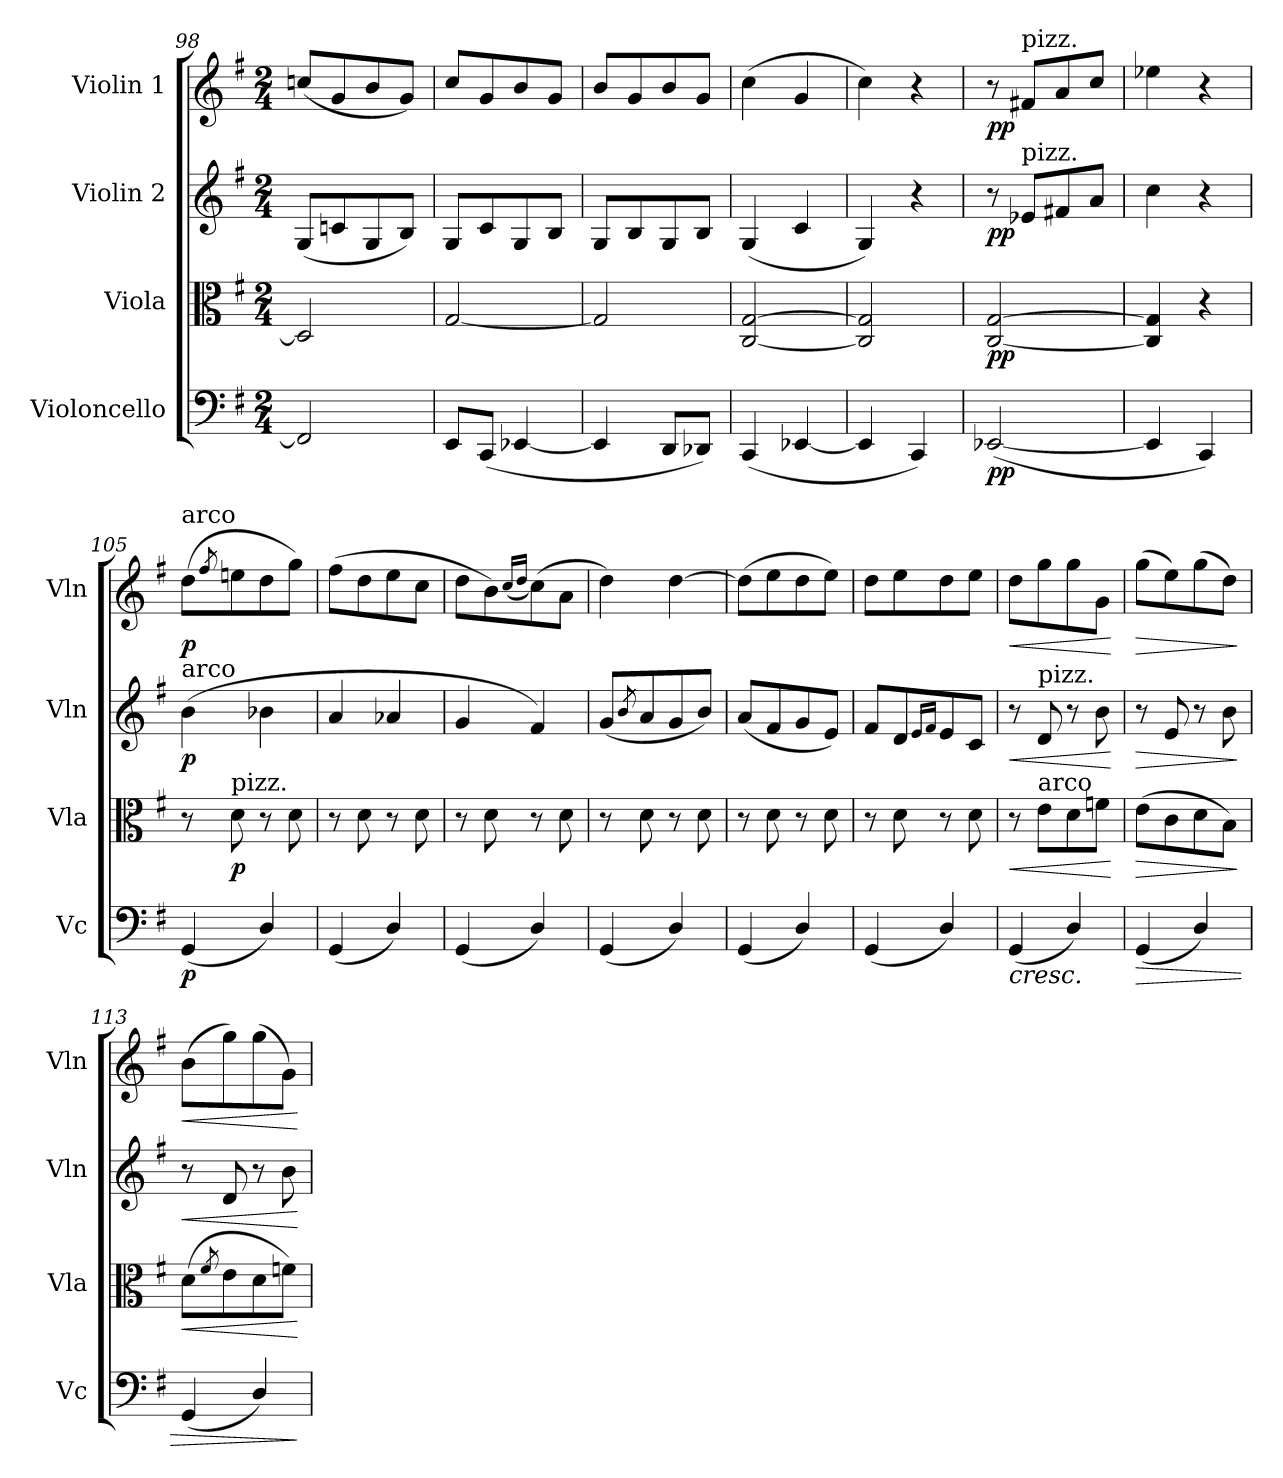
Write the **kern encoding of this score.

**kern	**dynam	**kern	**dynam	**kern	**dynam	**kern	**dynam
*part4	*part4	*part3	*part3	*part2	*part2	*part1	*part1
*staff4	*staff4	*staff3	*staff3	*staff2	*staff2	*staff1	*staff1
*I"Violoncello	*	*I"Viola	*	*I"Violin 2	*	*I"Violin 1	*
*I'Vc	*	*I'Vla	*	*I'Vln	*	*I'Vln	*
!!LO:PB:g=z
*clefF4	*	*clefC3	*	*clefG2	*	*clefG2	*
*k[f#]	*	*k[f#]	*	*k[f#]	*	*k[f#]	*
*M2/4	*	*M2/4	*	*M2/4	*	*M2/4	*
=98	=98	=98	=98	=98	=98	=98	=98
2FF/]	.	2D/]	.	(8G/L	.	(8ccn/L	.
.	.	.	.	8cn/	.	8g/	.
.	.	.	.	8G/	.	8b/	.
.	.	.	.	8B/J)	.	8g/J)	.
!!LO:LB:g=z
=99	=99	=99	=99	=99	=99	=99	=99
8EE/L	.	[2G/	.	8G/L	.	8cc/L	.
(<8CC/J	.	.	.	8c/	.	8g/	.
[<4EE-X/	.	.	.	8G/	.	8b/	.
.	.	.	.	8B/J	.	8g/J	.
=100	=100	=100	=100	=100	=100	=100	=100
4EE-/]	.	2G/]	.	8G/L	.	8b/L	.
.	.	.	.	8B/	.	8g/	.
8DD/L	.	.	.	8G/	.	8b/	.
8DD-X/J)	.	.	.	8B/J	.	8g/J	.
=101	=101	=101	=101	=101	=101	=101	=101
(<4CC/	.	[<2C/ [>2G/	.	(4G/	.	(4cc\	.
[4EE-X/	.	.	.	4c/	.	4g/	.
=102	=102	=102	=102	=102	=102	=102	=102
4EE-/]	.	2C/] 2G/]	.	4G/)	.	4cc\)	.
4CC/)	.	.	.	4r	.	4r	.
=103	=103	=103	=103	=103	=103	=103	=103
!	!LO:DY:b	!	!LO:DY:b	!	!LO:DY:b	!	!LO:DY:b
(<[2EE-X/	pp	[<2C/ [>2G/	pp	8r	pp	8r	pp
!	!	!	!	!	!	!LO:TX:a:t=pizz.	!
!	!	!	!	!LO:TX:a:t=pizz.	!	!	!
.	.	.	.	8e-X/L	.	8f#X/L	.
.	.	.	.	8f#X/	.	8a/	.
.	.	.	.	8a/J	.	8cc/J	.
=104	=104	=104	=104	=104	=104	=104	=104
4EE-/]	.	4C/] 4G/]	.	4cc\	.	4ee-X\	.
4CC/)	.	4r	.	4r	.	4r	.
=105	=105	=105	=105	=105	=105	=105	=105
!	!	!	!	!	!	!LO:TX:a:t=arco	!
!	!	!	!	!LO:TX:a:t=arco	!	!	!
!	!LO:DY:b	!	!	!	!LO:DY:b	!	!LO:DY:b
(<4GG/	p	8r	.	(4b\	p	(8dd\L	p
.	.	.	.	.	.	8qff#/	.
!	!	!LO:TX:a:t=pizz.	!	!	!	!	!
!	!	!	!LO:DY:b	!	!	!	!
.	.	8d\	p	.	.	8een\	.
4D/)	.	8r	.	4b-X\	.	8dd\	.
.	.	8d\	.	.	.	8gg\J)	.
=106	=106	=106	=106	=106	=106	=106	=106
(<4GG/	.	8r	.	4a/	.	(8ff#\L	.
.	.	8d\	.	.	.	8dd\	.
4D/)	.	8r	.	4a-X/	.	8ee\	.
.	.	8d\	.	.	.	8cc\J	.
=107	=107	=107	=107	=107	=107	=107	=107
(<4GG/	.	8r	.	4g/	.	8dd\L	.
.	.	8d\	.	.	.	8b\)	.
.	.	.	.	.	.	(16qcc/LL	.
.	.	.	.	.	.	16qdd/JJ	.
4D/)	.	8r	.	4f#/)	.	(8cc\)	.
.	.	8d\	.	.	.	8a\J	.
=108	=108	=108	=108	=108	=108	=108	=108
(<4GG/	.	8r	.	(8g/L	.	4dd\)	.
.	.	.	.	8qb/	.	.	.
.	.	8d\	.	8a/	.	.	.
4D/)	.	8r	.	8g/	.	[>4dd\	.
.	.	8d\	.	8b/J)	.	.	.
!!LO:LB:g=z
=109	=109	=109	=109	=109	=109	=109	=109
(<4GG/	.	8r	.	(8a/L	.	(8dd\L]	.
.	.	8d\	.	8f#/	.	8ee\	.
4D/)	.	8r	.	8g/	.	8dd\	.
.	.	8d\	.	8e/J)	.	8ee\J)	.
!!LO:PB:g=z
=110	=110	=110	=110	=110	=110	=110	=110
(<4GG/	.	8r	.	8f#/L	.	8dd\L	.
.	.	8d\	.	8d/	.	8ee\	.
.	.	.	.	16qe/LL	.	.	.
.	.	.	.	16qf#/JJ	.	.	.
4D/)	.	8r	.	8e/	.	8dd\	.
.	.	8d\	.	8c/J	.	8ee\J	.
=111	=111	=111	=111	=111	=111	=111	=111
!	!LO:HP:b	!	!LO:HP:b	!	!LO:HP:b	!	!LO:HP:b
(<4GG/	<	8r	<	8r	<	8dd\L	<
!	!	!	!	!LO:TX:a:t=pizz.	!	!	!
!	!	!LO:TX:a:t=arco	!	!	!	!	!
.	.	8e\L	.	8d/	.	8gg\	.
4D/)	.	8d\	.	8r	.	8gg\	.
.	.	8fn\J	.	8b\	.	8g\J	.
.	.	.	[	.	[	.	[
=112	=112	=112	=112	=112	=112	=112	=112
!	!LO:HP:b	!	!LO:HP:b	!	!LO:HP:b	!	!LO:HP:b
(<4GG/	>	(8e\L	>	8r	>	(8gg\L	>
.	.	8c\	.	8e/	.	8ee\)	.
4D/)	.	8d\	.	8r	.	(8gg\	.
.	.	8B\J)	.	8b\	.	8dd\J)	.
.	[	.	]	.	]	.	]
=113	=113	=113	=113	=113	=113	=113	=113
!	!	!	!LO:HP:b	!	!LO:HP:b	!	!LO:HP:b
(<4GG/	.	(8d\L	<	8r	<	(8b\L	<
.	.	8qf#/	.	.	.	.	.
.	.	8e\	.	8d/	.	8gg\)	.
4D/)	.	8d\	.	8r	.	(8gg\	.
.	.	8fn\J)	.	8b\	.	8g\J)	.
.	]	.	[	.	[	.	[
=	=	=	=	=	=	=	=
*-	*-	*-	*-	*-	*-	*-	*-
